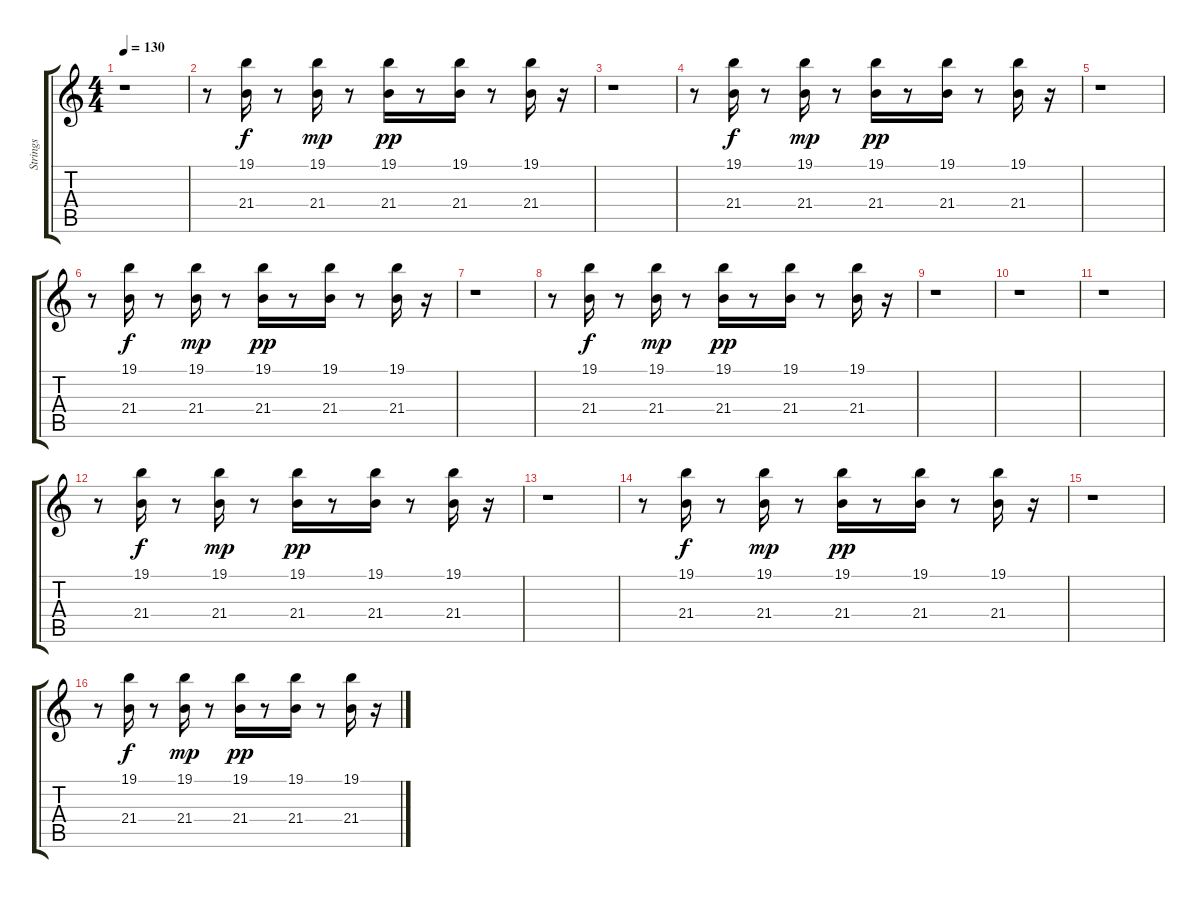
\track ("Strings" "Strings") {instrument stringensemble1}
\staff {score tabs}
\tuning (E4 B3 G3 D3 A2 E2) {hide}
\ts (4 4)
\tempo 130
\clef g2
\ks c
r.1{dy pp} |
r.8 (19.1 21.4).16{dy f} r.8 (19.1 21.4).16{dy mp} r.8 (19.1 21.4).16{dy pp} r.8 (19.1 21.4).16 r.8 (19.1 21.4).16 r.16 |
r.1 |
r.8 (19.1 21.4).16{dy f} r.8 (19.1 21.4).16{dy mp} r.8 (19.1 21.4).16{dy pp} r.8 (19.1 21.4).16 r.8 (19.1 21.4).16 r.16 |
r.1 |
r.8 (19.1 21.4).16{dy f} r.8 (19.1 21.4).16{dy mp} r.8 (19.1 21.4).16{dy pp} r.8 (19.1 21.4).16 r.8 (19.1 21.4).16 r.16 |
r.1 |
r.8 (19.1 21.4).16{dy f} r.8 (19.1 21.4).16{dy mp} r.8 (19.1 21.4).16{dy pp} r.8 (19.1 21.4).16 r.8 (19.1 21.4).16 r.16 |
r.1 |
r.1 |
r.1 |
r.8 (19.1 21.4).16{dy f} r.8 (19.1 21.4).16{dy mp} r.8 (19.1 21.4).16{dy pp} r.8 (19.1 21.4).16 r.8 (19.1 21.4).16 r.16 |
r.1 |
r.8 (19.1 21.4).16{dy f} r.8 (19.1 21.4).16{dy mp} r.8 (19.1 21.4).16{dy pp} r.8 (19.1 21.4).16 r.8 (19.1 21.4).16 r.16 |
r.1 |
r.8 (19.1 21.4).16{dy f} r.8 (19.1 21.4).16{dy mp} r.8 (19.1 21.4).16{dy pp} r.8 (19.1 21.4).16 r.8 (19.1 21.4).16 r.16
